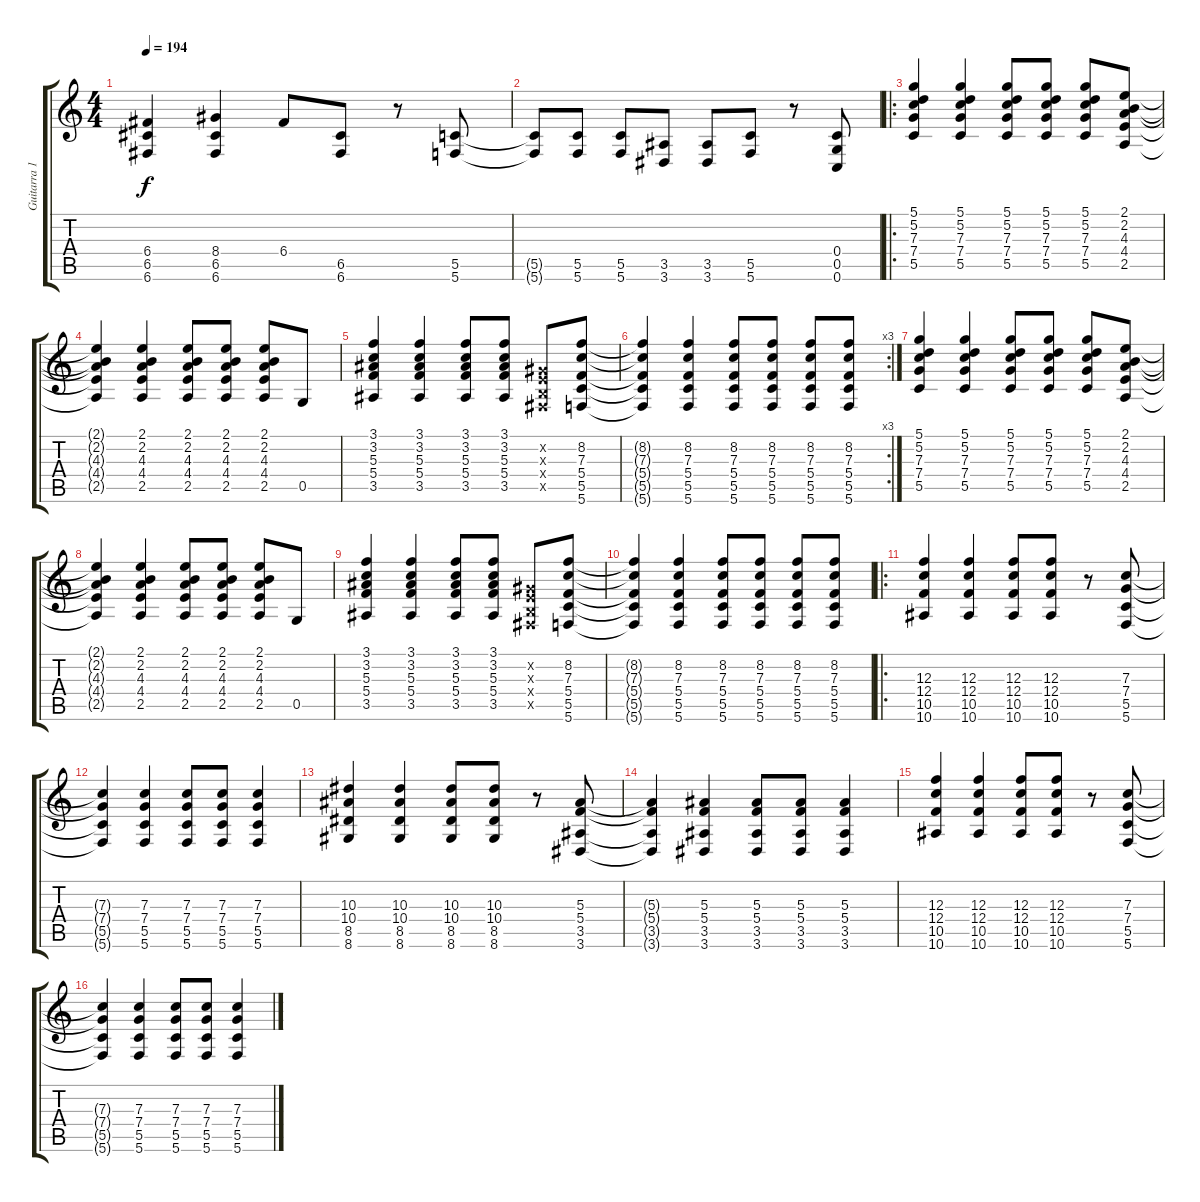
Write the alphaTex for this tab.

\track ("Guitarra 1" "Guitarra 1") {instrument distortionguitar}
\staff {score tabs}
\tuning (D4 A3 F3 C3 G2 C2) {hide}
\ts (4 4)
\tempo 194
\clef g2
\ks c
(6.4 6.5 6.6).4{dy f} (8.4 6.5 6.6).4 6.4.8 (6.5 6.6).8 r.8 (5.5 5.6).8 |
(5.5{t} 5.6{t}).8 (5.5 5.6).8 (5.5 5.6).8 (3.5 3.6).8 (3.5 3.6).8 (5.5 5.6).8 r.8 (0.4 0.5 0.6).8 |
\ro
(5.1 5.2 7.3 7.4 5.5).4 (5.1 5.2 7.3 7.4 5.5).4 (5.1 5.2 7.3 7.4 5.5).8 (5.1 5.2 7.3 7.4 5.5).8 (5.1 5.2 7.3 7.4 5.5).8 (2.1 2.2 4.3 4.4 2.5).8 |
(2.1{t} 2.2{t} 4.3{t} 4.4{t} 2.5{t}).4 (2.1 2.2 4.3 4.4 2.5).4 (2.1 2.2 4.3 4.4 2.5).8 (2.1 2.2 4.3 4.4 2.5).8 (2.1 2.2 4.3 4.4 2.5).8 0.5.8 |
(3.1 3.2 5.3 5.4 3.5).4 (3.1 3.2 5.3 5.4 3.5).4 (3.1 3.2 5.3 5.4 3.5).8 (3.1 3.2 5.3 5.4 3.5).8 (-1.2{x} -1.3{x} -1.4{x} -1.5{x}).8 (8.2 7.3 5.4 5.5 5.6).8 |
\rc 3
(8.2{t} 7.3{t} 5.4{t} 5.5{t} 5.6{t}).4 (8.2 7.3 5.4 5.5 5.6).4 (8.2 7.3 5.4 5.5 5.6).8 (8.2 7.3 5.4 5.5 5.6).8 (8.2 7.3 5.4 5.5 5.6).8 (8.2 7.3 5.4 5.5 5.6).8 |
(5.1 5.2 7.3 7.4 5.5).4 (5.1 5.2 7.3 7.4 5.5).4 (5.1 5.2 7.3 7.4 5.5).8 (5.1 5.2 7.3 7.4 5.5).8 (5.1 5.2 7.3 7.4 5.5).8 (2.1 2.2 4.3 4.4 2.5).8 |
(2.1{t} 2.2{t} 4.3{t} 4.4{t} 2.5{t}).4 (2.1 2.2 4.3 4.4 2.5).4 (2.1 2.2 4.3 4.4 2.5).8 (2.1 2.2 4.3 4.4 2.5).8 (2.1 2.2 4.3 4.4 2.5).8 0.5.8 |
(3.1 3.2 5.3 5.4 3.5).4 (3.1 3.2 5.3 5.4 3.5).4 (3.1 3.2 5.3 5.4 3.5).8 (3.1 3.2 5.3 5.4 3.5).8 (-1.2{x} -1.3{x} -1.4{x} -1.5{x}).8 (8.2 7.3 5.4 5.5 5.6).8 |
(8.2{t} 7.3{t} 5.4{t} 5.5{t} 5.6{t}).4 (8.2 7.3 5.4 5.5 5.6).4 (8.2 7.3 5.4 5.5 5.6).8 (8.2 7.3 5.4 5.5 5.6).8 (8.2 7.3 5.4 5.5 5.6).8 (8.2 7.3 5.4 5.5 5.6).8 |
\ro
(12.3 12.4 10.5 10.6).4 (12.3 12.4 10.5 10.6).4 (12.3 12.4 10.5 10.6).8 (12.3 12.4 10.5 10.6).8 r.8 (7.3 7.4 5.5 5.6).8 |
(7.3{t} 7.4{t} 5.5{t} 5.6{t}).4 (7.3 7.4 5.5 5.6).4 (7.3 7.4 5.5 5.6).8 (7.3 7.4 5.5 5.6).8 (7.3 7.4 5.5 5.6).4 |
(10.3 10.4 8.5 8.6).4 (10.3 10.4 8.5 8.6).4 (10.3 10.4 8.5 8.6).8 (10.3 10.4 8.5 8.6).8 r.8 (5.3 5.4 3.5 3.6).8 |
(5.3{t} 5.4{t} 3.5{t} 3.6{t}).4 (5.3 5.4 3.5 3.6).4 (5.3 5.4 3.5 3.6).8 (5.3 5.4 3.5 3.6).8 (5.3 5.4 3.5 3.6).4 |
(12.3 12.4 10.5 10.6).4 (12.3 12.4 10.5 10.6).4 (12.3 12.4 10.5 10.6).8 (12.3 12.4 10.5 10.6).8 r.8 (7.3 7.4 5.5 5.6).8 |
(7.3{t} 7.4{t} 5.5{t} 5.6{t}).4 (7.3 7.4 5.5 5.6).4 (7.3 7.4 5.5 5.6).8 (7.3 7.4 5.5 5.6).8 (7.3 7.4 5.5 5.6).4
